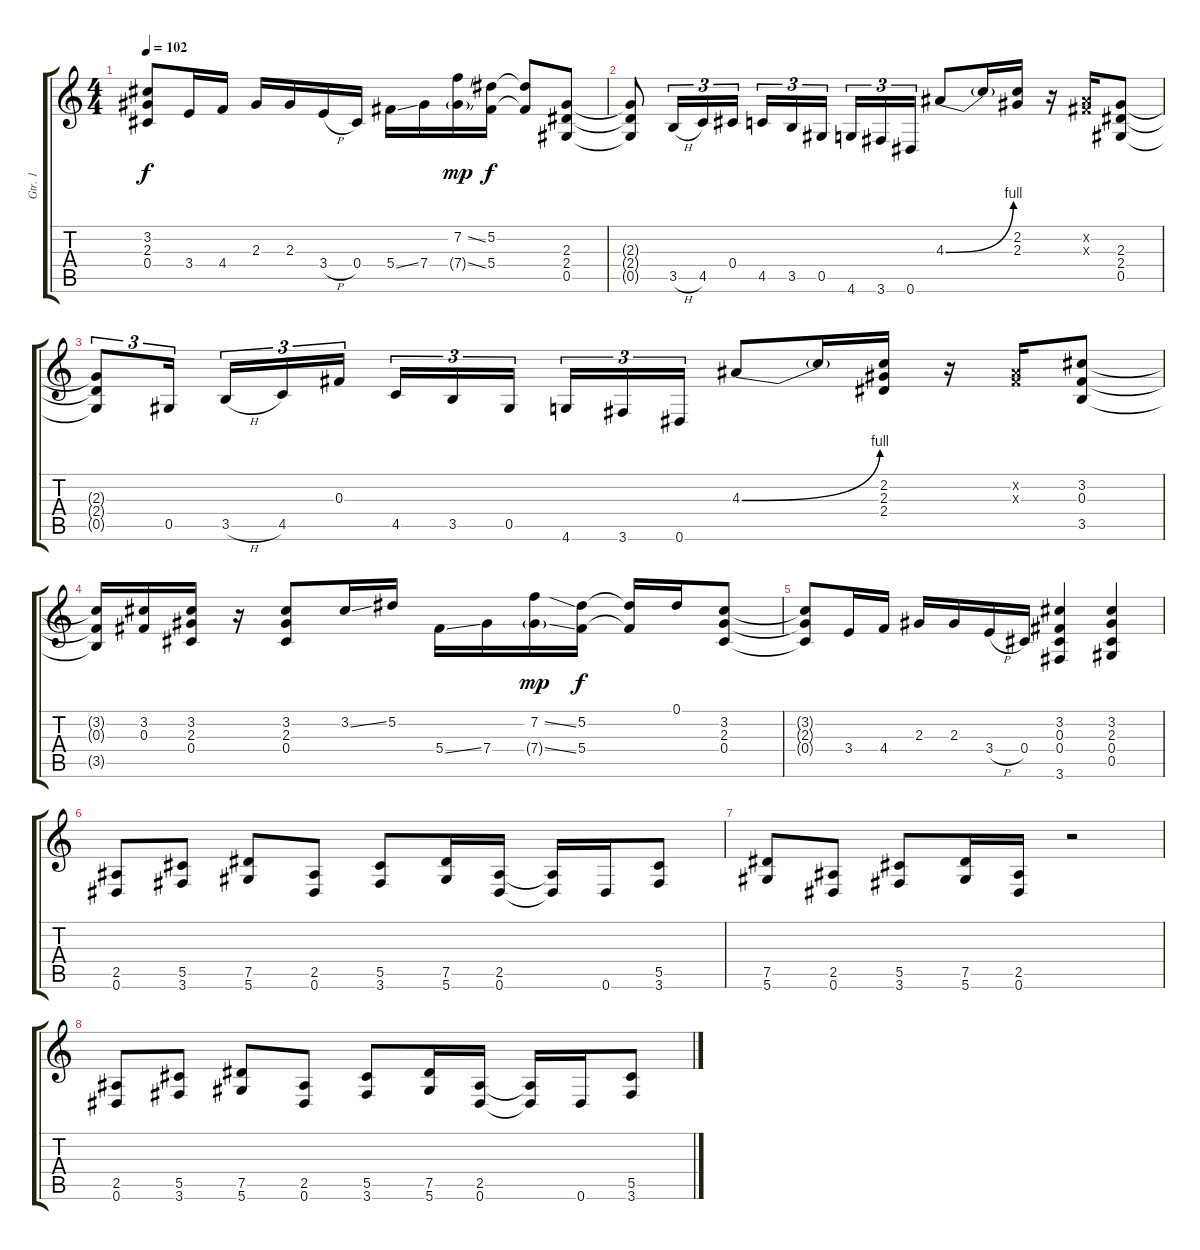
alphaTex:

\track ("Gtr. 1" "Gtr. 1") {instrument distortionguitar}
\staff {score tabs}
\tuning (Eb4 Bb3 Gb3 Db3 Ab2 Eb2) {hide}
\ts (4 4)
\tempo 102
\clef g2
\ks c
(3.2{t} 2.3{t} 0.4{t}).8{dy f} 3.4.16 4.4.16 2.3.16 2.3.16 3.4{h}.16 0.4.16 5.4{ss}.16 7.4.16 (7.2{ss} 7.4{ss g}).16{dy mp} (5.2 5.4).16{dy f} (5.2{t} 5.4{t}).8 (2.3 2.4 0.5).8 |
(2.3{t} 2.4{t} 0.5{t}).8 3.5{h}.16{tu (3 2)} 4.5.16{tu (3 2)} 0.4.16{tu (3 2)} 4.5.16{tu (3 2)} 3.5.16{tu (3 2)} 0.5.16{tu (3 2)} 4.6.16{tu (3 2)} 3.6.16{tu (3 2)} 0.6.16{tu (3 2)} 4.3{be (bend 0 0 60 4)}.8 4.3{t}.16 (2.2 2.3).16 r.16 (0.2{x} 0.3{x}).16 (2.3 2.4 0.5).8 |
(2.3{t} 2.4{t} 0.5{t}).8{tu (3 2)} 0.5.16{tu (3 2)} 3.5{h}.16{tu (3 2)} 4.5.16{tu (3 2)} 0.3.16{tu (3 2)} 4.5.16{tu (3 2)} 3.5.16{tu (3 2)} 0.5.16{tu (3 2)} 4.6.16{tu (3 2)} 3.6.16{tu (3 2)} 0.6.16{tu (3 2)} 4.3{be (bend 0 0 60 4)}.8 4.3{t}.16 (2.2 2.3 2.4).16 r.16 (0.2{x} 0.3{x}).16 (3.2 0.3 3.5).8 |
(3.2{t} 0.3{t} 3.5{t}).16 (3.2 0.3).16 (3.2 2.3 0.4).16 r.16 (3.2 2.3 0.4).8 3.2{ss}.16 5.2.16 5.4{ss}.16 7.4.16 (7.2{ss} 7.4{ss g}).16{dy mp} (5.2 5.4).16{dy f} (5.2{t} 5.4{t}).16 0.1.16 (3.2 2.3 0.4).8 |
(3.2{t} 2.3{t} 0.4{t}).8 3.4.16 4.4.16 2.3.16 2.3.16 3.4{h}.16 0.4.16 (3.2 0.3 0.4 3.6).4 (3.2 2.3 0.4 0.5).4 |
(2.5 0.6).8 (5.5 3.6).8 (7.5 5.6).8 (2.5 0.6).8 (5.5 3.6).8 (7.5 5.6).16 (2.5 0.6).16 (2.5{t} 0.6{t}).16 0.6.16 (5.5 3.6).8 |
(7.5 5.6).8 (2.5 0.6).8 (5.5 3.6).8 (7.5 5.6).16 (2.5 0.6).16 r.2 |
(2.5 0.6).8 (5.5 3.6).8 (7.5 5.6).8 (2.5 0.6).8 (5.5 3.6).8 (7.5 5.6).16 (2.5 0.6).16 (2.5{t} 0.6{t}).16 0.6.16 (5.5 3.6).8
